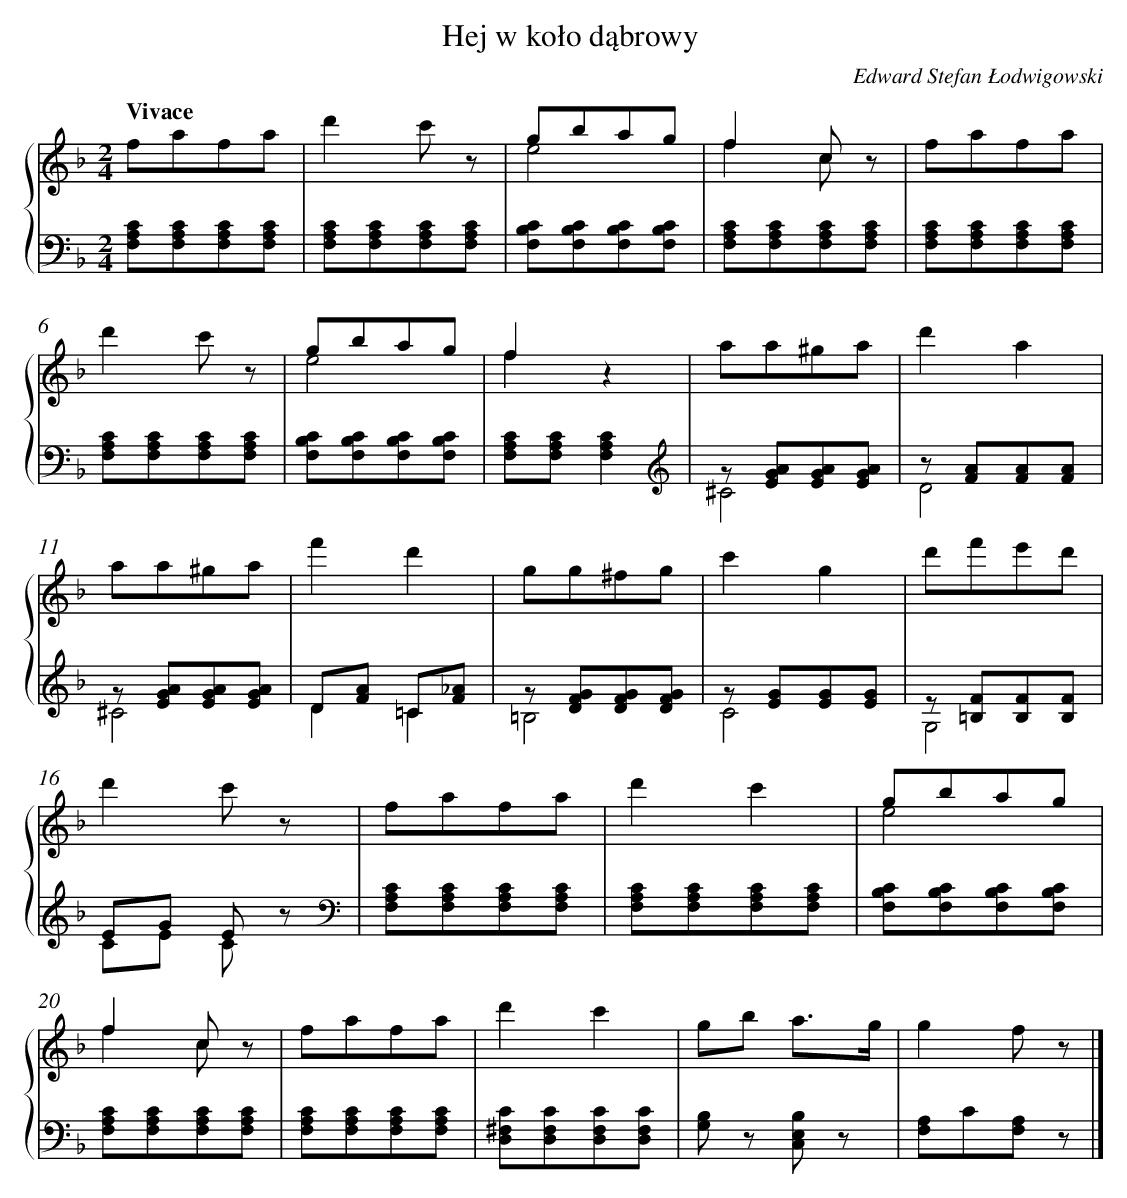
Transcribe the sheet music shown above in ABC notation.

X:1
T: Hej w koło dąbrowy
C: Edward Stefan Łodwigowski
L: 1/8
M: 2/4
Q: "Vivace"
%%staves {1 2}
V: 1 clef=treble
V: 2 clef=bass
K: F
[V:1] fafa |
[V:2] [CA,F,][CA,F,][CA,F,][CA,F,] |
[V:1] d'2c' z |
[V:2] [CA,F,][CA,F,][CA,F,][CA,F,] |
[V:1] gbag & e4 |
[V:2] [CB,F,][CB,F,][CB,F,][CB,F,] |
[V:1] f2c z & f2c x |
[V:2] [CA,F,][CA,F,][CA,F,][CA,F,] |
[V:1] fafa |
[V:2] [CA,F,][CA,F,][CA,F,][CA,F,] |
[V:1] d'2c' z |
[V:2] [CA,F,][CA,F,][CA,F,][CA,F,] |
[V:1] gbag & e4 |
[V:2] [CB,F,][CB,F,][CB,F,][CB,F,] |
[V:1] f2z2 & f2x2 |
[V:2] [CA,F,][CA,F,][C2A,2F,2][K:clef=treble] |
[V:1] aa^ga |
[V:2] z [AGE][AGE][AGE] & ^C4 |
[V:1] d'2a2 |
[V:2] z [AF][AF][AF] & D4 |
[V:1] aa^ga |
[V:2] z [AGE][AGE][AGE] & ^C4 |
[V:1] f'2d'2 |
[V:2] D[AF] =C[_AF] & D2=C2 |
[V:1] gg^fg |
[V:2] z [GFD][GFD][GFD] & =B,4 |
[V:1] c'2g2 |
[V:2] z [GE][GE][GE] & C4 |
[V:1] d'f'e'd' |
[V:2] z [F=B,][FB,][FB,] & G,4 |
[V:1] d'2c' z |
[V:2] EG E z[K:clef=bass] & CE C z |
[V:1] fafa |
[V:2] [CA,F,][CA,F,][CA,F,][CA,F,] |
[V:1] d'2c'2 |
[V:2] [CA,F,][CA,F,][CA,F,][CA,F,] |
[V:1] gbag & e4 |
[V:2] [CB,F,][CB,F,][CB,F,][CB,F,] |
[V:1] f2c z & f2c x |
[V:2] [CA,F,][CA,F,][CA,F,][CA,F,] |
[V:1] fafa |
[V:2] [CA,F,][CA,F,][CA,F,][CA,F,] |
[V:1] d'2c'2 |
[V:2] [C^F,D,][CF,D,][CF,D,][CF,D,] |
[V:1] gb a3/g/ |
[V:2] [B,G,] z [B,E,C,] z |
[V:1] g2f z |]
[V:2] [A,F,]C[A,F,] z |]
